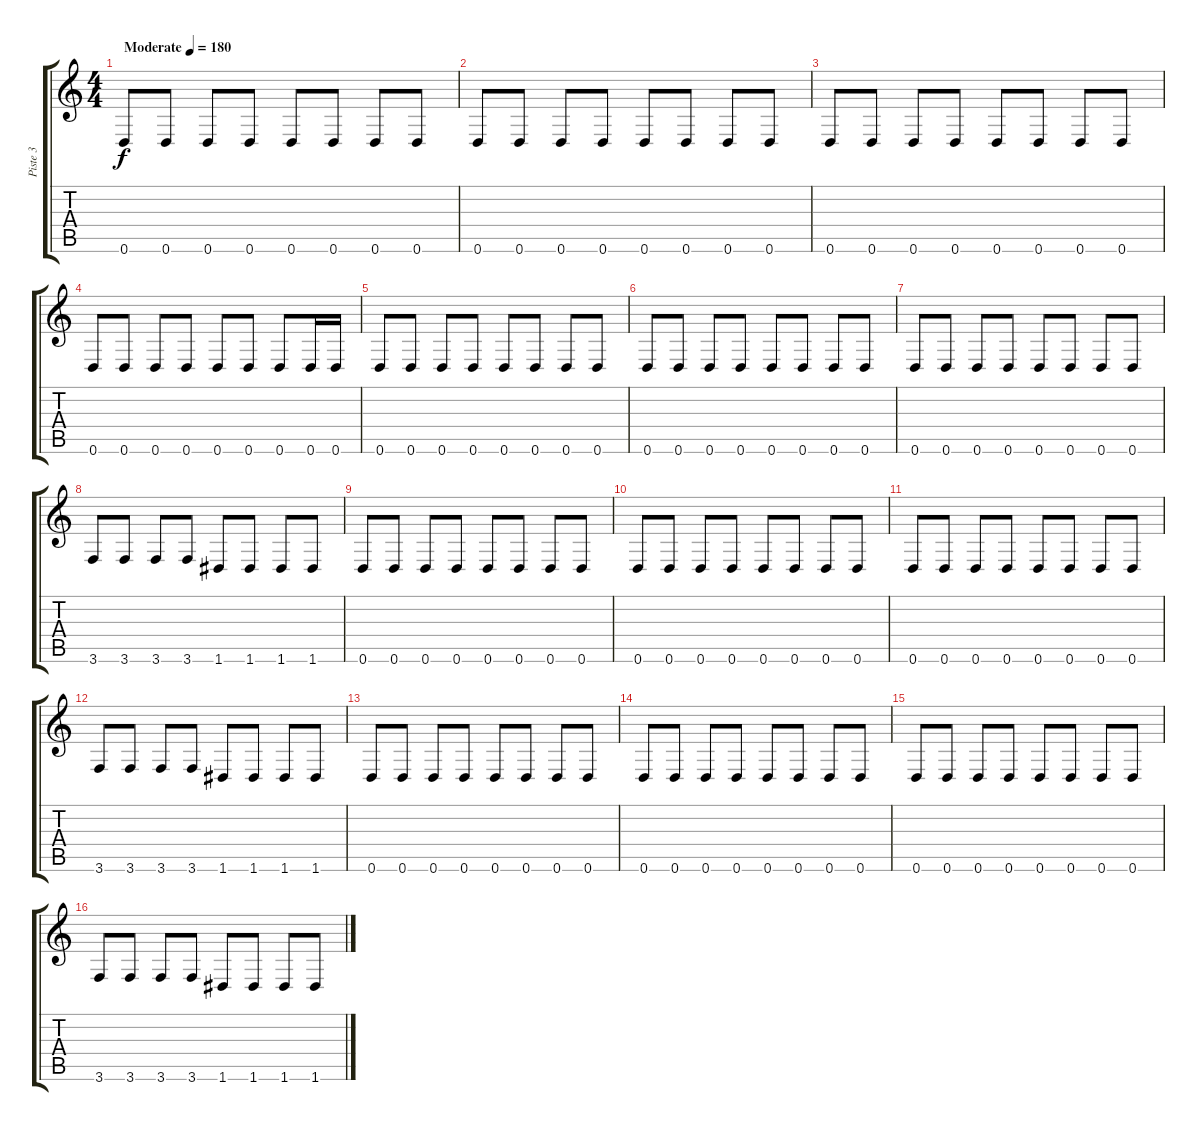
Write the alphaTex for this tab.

\track ("Piste 3" "Piste 3") {instrument electricbassfinger}
\staff {score tabs}
\tuning (E4 B3 G3 D3 A2 D2) {hide}
\ts (4 4)
\tempo (180 "Moderate")
\clef g2
\ks c
0.6.8{dy f instrument electricbassfinger} 0.6.8 0.6.8 0.6.8 0.6.8 0.6.8 0.6.8 0.6.8 |
0.6.8 0.6.8 0.6.8 0.6.8 0.6.8 0.6.8 0.6.8 0.6.8 |
0.6.8 0.6.8 0.6.8 0.6.8 0.6.8 0.6.8 0.6.8 0.6.8 |
0.6.8 0.6.8 0.6.8 0.6.8 0.6.8 0.6.8 0.6.8 0.6.16 0.6.16 |
0.6.8 0.6.8 0.6.8 0.6.8 0.6.8 0.6.8 0.6.8 0.6.8 |
0.6.8 0.6.8 0.6.8 0.6.8 0.6.8 0.6.8 0.6.8 0.6.8 |
0.6.8 0.6.8 0.6.8 0.6.8 0.6.8 0.6.8 0.6.8 0.6.8 |
3.6.8 3.6.8 3.6.8 3.6.8 1.6.8 1.6.8 1.6.8 1.6.8 |
0.6.8 0.6.8 0.6.8 0.6.8 0.6.8 0.6.8 0.6.8 0.6.8 |
0.6.8 0.6.8 0.6.8 0.6.8 0.6.8 0.6.8 0.6.8 0.6.8 |
0.6.8 0.6.8 0.6.8 0.6.8 0.6.8 0.6.8 0.6.8 0.6.8 |
3.6.8 3.6.8 3.6.8 3.6.8 1.6.8 1.6.8 1.6.8 1.6.8 |
0.6.8 0.6.8 0.6.8 0.6.8 0.6.8 0.6.8 0.6.8 0.6.8 |
0.6.8 0.6.8 0.6.8 0.6.8 0.6.8 0.6.8 0.6.8 0.6.8 |
0.6.8 0.6.8 0.6.8 0.6.8 0.6.8 0.6.8 0.6.8 0.6.8 |
3.6.8 3.6.8 3.6.8 3.6.8 1.6.8 1.6.8 1.6.8 1.6.8
